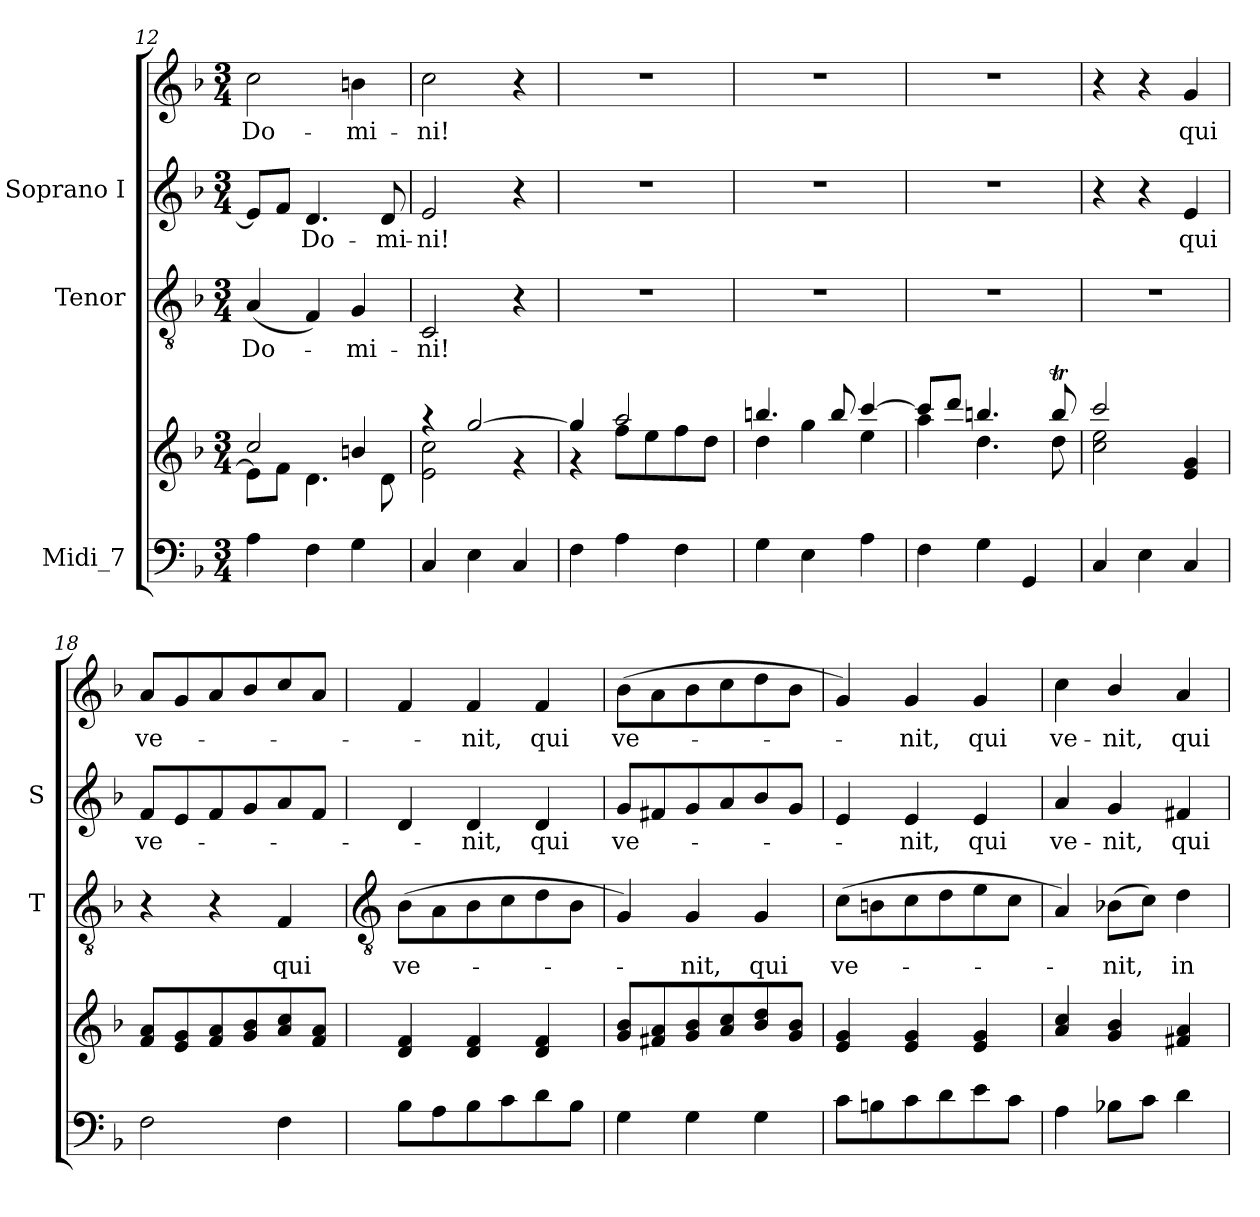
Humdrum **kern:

**kern	**kern	**kern	**text	**kern	**text	**kern	**text
*part3	*part3	*part2	*part2	*part1	*part1	*part1	*part1
*staff5	*staff4	*staff3	*staff3	*staff2	*staff2	*staff1	*staff1
*I"Midi_7	*	*I"Tenor	*	*I"Soprano I	*	*	*
*	*	*I'T	*	*I'S	*	*	*
*clefF4	*clefG2	*clefGv2	*	*clefG2	*	*clefG2	*
*k[b-]	*k[b-]	*k[b-]	*	*k[b-]	*	*k[b-]	*
*F:	*F:	*F:	*	*F:	*	*F:	*
*M3/4	*M3/4	*M3/4	*	*M3/4	*	*M3/4	*
=12	=12	=12	=12	=12	=12	=12	=12
*	*^	*	*	*	*	*	*
!	!	!	!	!LO:LY:b	!	!	!	!LO:LY:b
4A	2cc/	8e\L]	(<4A	Do-	8eL]	.	2cc	Do-
.	.	8f\J	.	.	8fJ	.	.	.
!	!	!	!	!	!	!LO:LY:b	!	!
4F	.	4.d\	4F)	.	4.d	-Do-	.	.
!	!	!	!	!LO:LY:b	!	!	!	!LO:LY:b
4G	4bn/	.	4G	mi-	.	.	4bn	-mi-
!	!	!	!	!	!	!LO:LY:b	!	!
.	.	8d\	.	.	8d	-mi-	.	.
=13	=13	=13	=13	=13	=13	=13	=13	=13
!	!	!	!	!LO:LY:b	!	!LO:LY:b	!	!LO:LY:b
4C	4r	2e\ 2cc\	2C	-ni!	2e	ni!	2cc	-ni!
4E	[2gg/	.	.	.	.	.	.	.
4C	.	4r	4r	.	4r	.	4r	.
=14	=14	=14	=14	=14	=14	=14	=14	=14
!	!	!	!LO:N:vis=1	!	!LO:N:vis=1	!	!LO:N:vis=1	!
4F	4gg/]	4r	2.r	.	2.r	.	2.r	.
4A	2aa/	8ff\L	.	.	.	.	.	.
.	.	8ee\	.	.	.	.	.	.
4F	.	8ff\	.	.	.	.	.	.
.	.	8dd\J	.	.	.	.	.	.
=15	=15	=15	=15	=15	=15	=15	=15	=15
!	!	!	!LO:N:vis=1	!	!LO:N:vis=1	!	!LO:N:vis=1	!
4G	4.bbn/	4dd\	2.r	.	2.r	.	2.r	.
4E	.	4gg\	.	.	.	.	.	.
.	8bb/	.	.	.	.	.	.	.
4A	[4ccc/	4ee\	.	.	.	.	.	.
=16	=16	=16	=16	=16	=16	=16	=16	=16
!	!	!	!LO:N:vis=1	!	!LO:N:vis=1	!	!LO:N:vis=1	!
4F	8ccc/L]	4aa\	2.r	.	2.r	.	2.r	.
.	8ddd/J	.	.	.	.	.	.	.
4G	4.bbn/	4.dd\	.	.	.	.	.	.
4GG	.	.	.	.	.	.	.	.
.	8bbt/	8dd\	.	.	.	.	.	.
=17	=17	=17	=17	=17	=17	=17	=17	=17
!	!	!	!LO:N:vis=1	!	!	!	!	!
4C	2ccc/	2cc\ 2ee\	2.r	.	4r	.	4r	.
4E	.	.	.	.	4r	.	4r	.
!	!	!	!	!	!	!LO:LY:b	!	!LO:LY:b
4C	4e 4g	4ryy	.	.	4e	qui	4g	qui
=18	=18	=18	=18	=18	=18	=18	=18	=18
!	!	!	!	!	!	!LO:LY:b	!	!LO:LY:b
*	*v	*v	*	*	*	*	*	*
2F	8f 8aL	4r	.	8fL	ve-	8aL	ve-
.	8e 8g	.	.	8e	.	8g	.
.	8f 8a	4r	.	8f	.	8a	.
.	8g 8b-	.	.	8g	.	8b-	.
!	!	!	!LO:LY:b	!	!	!	!
4F	8a 8cc	4F	qui	8a	.	8cc	.
.	8f 8aJ	.	.	8fJ	.	8aJ	.
!!LO:LB:g=z
=19	=19	=19	=19	=19	=19	=19	=19
*	*	*clefGv2	*	*	*	*	*
*	*^	*	*	*	*	*	*
!	!	!LO:N:vis=1	!	!LO:LY:b	!	!	!	!
8B-L	4d 4f	2.ryy	(>8B-L	ve-	4d	.	4f	.
8A	.	.	8A	.	.	.	.	.
!	!	!	!	!	!	!LO:LY:b	!	!LO:LY:b
8B-	4d 4f	.	8B-	.	4d	nit,	4f	nit,
8c	.	.	8c	.	.	.	.	.
!	!	!	!	!	!	!LO:LY:b	!	!LO:LY:b
8d	4d 4f	.	8d	.	4d	qui	4f	qui
8B-J	.	.	8B-J	.	.	.	.	.
=20	=20	=20	=20	=20	=20	=20	=20	=20
!	!	!LO:N:vis=1	!	!	!	!LO:LY:b	!	!LO:LY:b
4G	8g 8b-L	2.ryy	4G)	.	8gL	ve-	(>8b-L	ve-
.	8f#X 8a	.	.	.	8f#X	.	8a	.
!	!	!	!	!LO:LY:b	!	!	!	!
4G	8g 8b-	.	4G	nit,	8g	.	8b-	.
.	8a 8cc	.	.	.	8a	.	8cc	.
!	!	!	!	!LO:LY:b	!	!	!	!
4G	8b- 8dd	.	4G	qui	8b-	.	8dd	.
.	8g 8b-J	.	.	.	8gJ	.	8b-J	.
=21	=21	=21	=21	=21	=21	=21	=21	=21
!	!	!LO:N:vis=1	!	!LO:LY:b	!	!	!	!
8cL	4e 4g	2.ryy	(>8cL	ve-	4e	.	4g)	.
8Bn	.	.	8Bn	.	.	.	.	.
!	!	!	!	!	!	!LO:LY:b	!	!LO:LY:b
8c	4e 4g	.	8c	.	4e	nit,	4g	nit,
8d	.	.	8d	.	.	.	.	.
!	!	!	!	!	!	!LO:LY:b	!	!LO:LY:b
8e	4e 4g	.	8e	.	4e	qui	4g	qui
8cJ	.	.	8cJ	.	.	.	.	.
=22	=22	=22	=22	=22	=22	=22	=22	=22
!	!	!LO:N:vis=1	!	!	!	!LO:LY:b	!	!LO:LY:b
4A	4a 4cc	2.ryy	4A)	.	4a	ve-	4cc	ve-
!	!	!	!	!LO:LY:b	!	!LO:LY:b	!	!LO:LY:b
8B-XL	4g 4b-	.	(>8B-XL	nit,	4g/	-nit,	4b-/	-nit,
8cJ	.	.	8cJ)	.	.	.	.	.
!	!	!	!	!LO:LY:b	!	!LO:LY:b	!	!LO:LY:b
4d	4f#X 4a	.	4d	in	4f#X	qui	4a	qui
*	*v	*v	*	*	*	*	*	*
=	=	=	=	=	=	=	=
*-	*-	*-	*-	*-	*-	*-	*-
